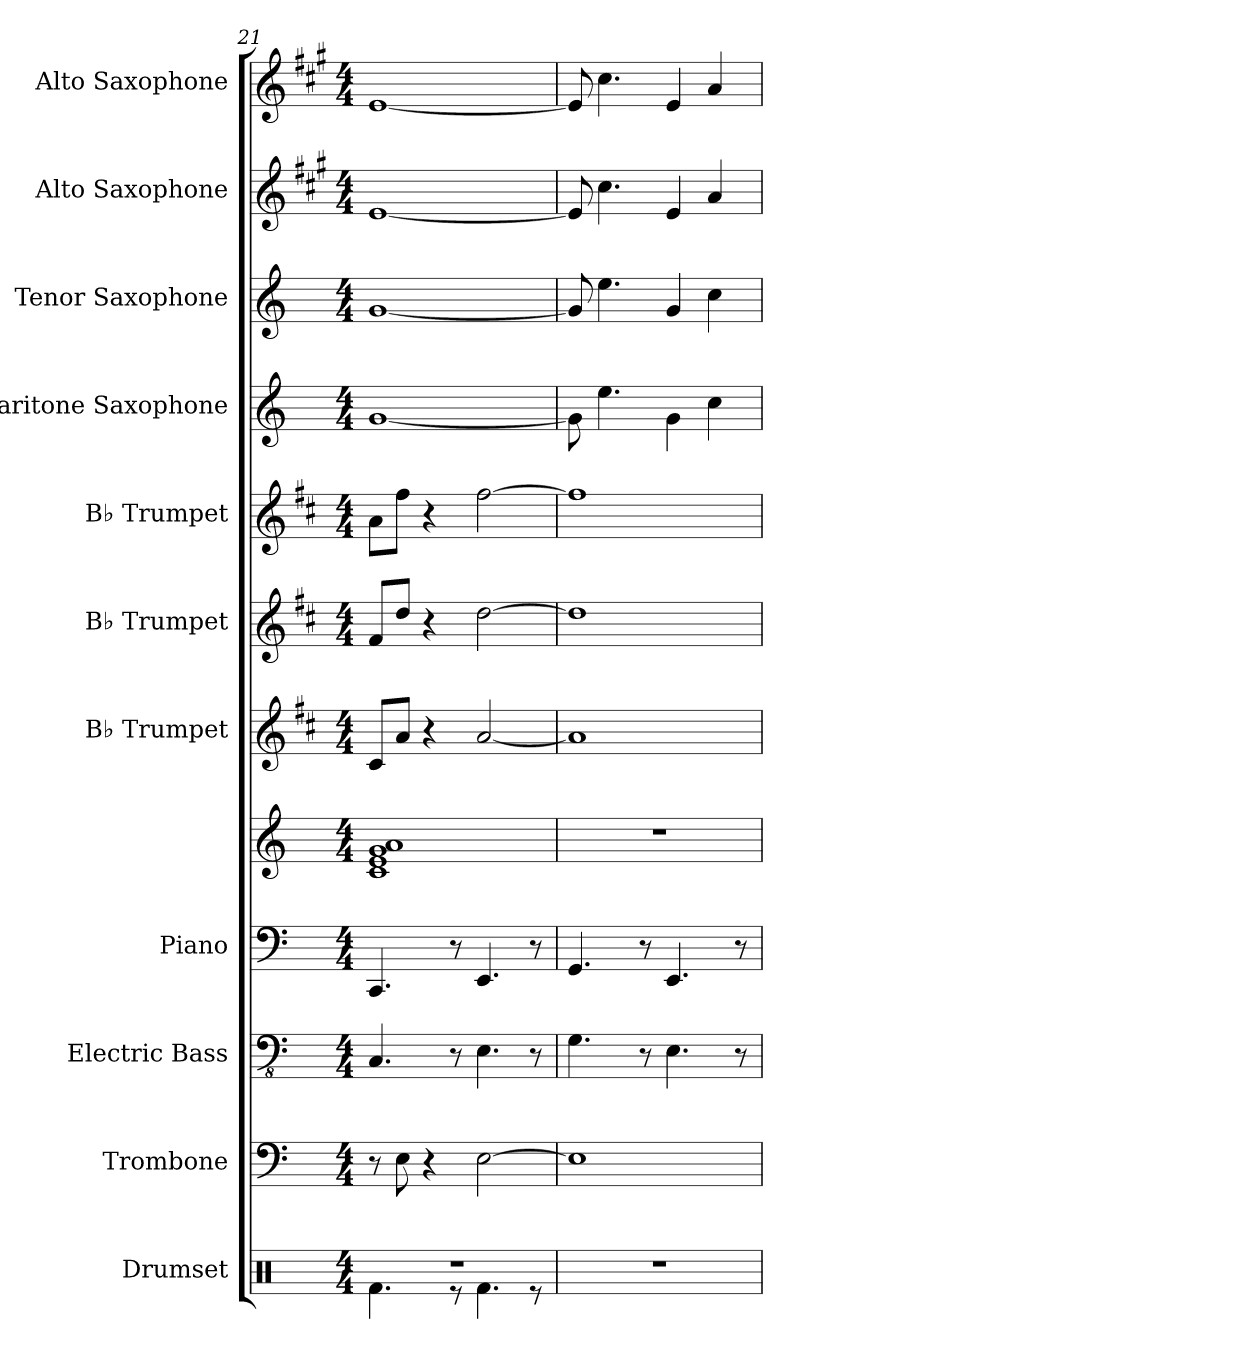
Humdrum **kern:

**kern	**kern	**kern	**kern	**kern	**kern	**kern	**kern	**kern	**kern	**kern	**kern
*part11	*part10	*part9	*part8	*part8	*part7	*part6	*part5	*part4	*part3	*part2	*part1
*staff12	*staff11	*staff10	*staff9	*staff8	*staff7	*staff6	*staff5	*staff4	*staff3	*staff2	*staff1
*I"Drumset	*I"Trombone	*I"Electric Bass	*I"Piano	*	*I"B♭ Trumpet	*I"B♭ Trumpet	*I"B♭ Trumpet	*I"Baritone Saxophone	*I"Tenor Saxophone	*I"Alto Saxophone	*I"Alto Saxophone
*I'Drs.	*I'Trb.	*I'El. B.	*I'Pno.	*	*I'B♭ Tpt.	*I'B♭ Tpt.	*I'B♭ Tpt.	*I'Bar. Sax.	*I'T. Sax.	*I'A. Sax.	*I'A. Sax.
*clefX	*clefF4	*clefFv4	*clefF4	*clefG2	*clefG2	*clefG2	*clefG2	*clefG2	*clefG2	*clefG2	*clefG2
*	*	*	*	*	*ITrd1c2	*ITrd1c2	*ITrd1c2	*ITrd12c21	*ITrd8c14	*ITrd5c9	*ITrd5c9
*k[]	*k[]	*k[]	*k[]	*k[]	*k[]	*k[]	*k[]	*k[]	*k[]	*k[]	*k[]
*M4/4	*M4/4	*M4/4	*M4/4	*M4/4	*M4/4	*M4/4	*M4/4	*M4/4	*M4/4	*M4/4	*M4/4
=21	=21	=21	=21	=21	=21	=21	=21	=21	=21	=21	=21
*^	*	*	*	*	*	*	*	*	*	*	*
1r	4.Rf\	8r	4.CC/	4.CC/	1c 1e 1g 1a	8B/L	8e/L	8g\L	[1G	[1G	[1G	[1G
.	.	8E\	.	.	.	8g/J	8cc/J	8ee\J	.	.	.	.
.	.	4r	.	.	.	4r	4r	4r	.	.	.	.
.	8r	.	8r	8r	.	.	.	.	.	.	.	.
.	4.Rf\	[2E\	4.EE\	4.EE/	.	[2g/	[2cc\	[2ee\	.	.	.	.
.	8r	.	8r	8r	.	.	.	.	.	.	.	.
!!LO:PB:g=z
=22	=22	=22	=22	=22	=22	=22	=22	=22	=22	=22	=22	=22
!LO:TX:a:t=similar	!	!	!	!	!	!	!	!	!	!	!	!
*v	*v	*	*	*	*	*	*	*	*	*	*	*
1r	1E]	4.GG\	4.GG/	1r	1g]	1cc]	1ee]	8G\]	8G/]	8G/]	8G/]
.	.	.	.	.	.	.	.	4.e\	4.e\	4.e\	4.e\
.	.	8r	8r	.	.	.	.	.	.	.	.
.	.	4.EE\	4.EE/	.	.	.	.	4G\	4G/	4G/	4G/
.	.	.	.	.	.	.	.	4c\	4c\	4c/	4c/
.	.	8r	8r	.	.	.	.	.	.	.	.
=	=	=	=	=	=	=	=	=	=	=	=
*-	*-	*-	*-	*-	*-	*-	*-	*-	*-	*-	*-
